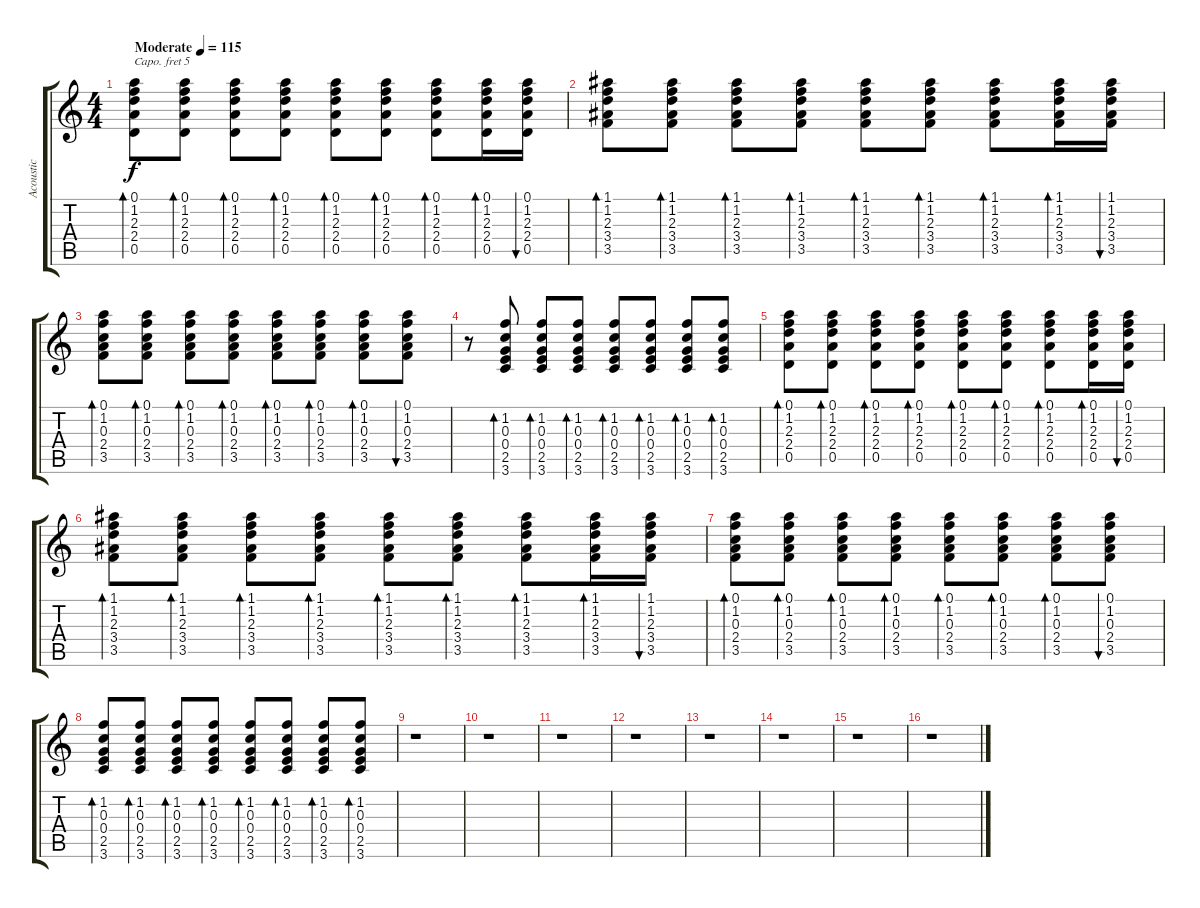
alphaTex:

\track ("Acoustic" "Acoustic") {instrument acousticguitarsteel}
\staff {score tabs}
\capo 5
\tuning (E4 B3 G3 D3 A2 E2) {hide}
\ts (4 4)
\tempo (115 "Moderate")
\clef g2
\ks c
(0.1 1.2 2.3 2.4 0.5).8{bd 30 dy f instrument acousticguitarsteel} (0.1 1.2 2.3 2.4 0.5).8{bd 30} (0.1 1.2 2.3 2.4 0.5).8{bd 30} (0.1 1.2 2.3 2.4 0.5).8{bd 30} (0.1 1.2 2.3 2.4 0.5).8{bd 30} (0.1 1.2 2.3 2.4 0.5).8{bd 30} (0.1 1.2 2.3 2.4 0.5).8{bd 30} (0.1 1.2 2.3 2.4 0.5).16{bd 30} (0.1 1.2 2.3 2.4 0.5).16{bu 30} |
(1.1 1.2 2.3 3.4 3.5).8{bd 30} (1.1 1.2 2.3 3.4 3.5).8{bd 30} (1.1 1.2 2.3 3.4 3.5).8{bd 30} (1.1 1.2 2.3 3.4 3.5).8{bd 30} (1.1 1.2 2.3 3.4 3.5).8{bd 30} (1.1 1.2 2.3 3.4 3.5).8{bd 30} (1.1 1.2 2.3 3.4 3.5).8{bd 30} (1.1 1.2 2.3 3.4 3.5).16{bd 30} (1.1 1.2 2.3 3.4 3.5).16{bu 30} |
(0.1 1.2 0.3 2.4 3.5).8{bd 30} (0.1 1.2 0.3 2.4 3.5).8{bd 30} (0.1 1.2 0.3 2.4 3.5).8{bd 30} (0.1 1.2 0.3 2.4 3.5).8{bd 30} (0.1 1.2 0.3 2.4 3.5).8{bd 30} (0.1 1.2 0.3 2.4 3.5).8{bd 30} (0.1 1.2 0.3 2.4 3.5).8{bd 30} (0.1 1.2 0.3 2.4 3.5).8{bu 30} |
r.8 (1.2 0.3 0.4 2.5 3.6).8{bd 30} (1.2 0.3 0.4 2.5 3.6).8{bd 30} (1.2 0.3 0.4 2.5 3.6).8{bd 30} (1.2 0.3 0.4 2.5 3.6).8{bd 30} (1.2 0.3 0.4 2.5 3.6).8{bd 30} (1.2 0.3 0.4 2.5 3.6).8{bd 30} (1.2 0.3 0.4 2.5 3.6).8{bd 30} |
(0.1 1.2 2.3 2.4 0.5).8{bd 30} (0.1 1.2 2.3 2.4 0.5).8{bd 30} (0.1 1.2 2.3 2.4 0.5).8{bd 30} (0.1 1.2 2.3 2.4 0.5).8{bd 30} (0.1 1.2 2.3 2.4 0.5).8{bd 30} (0.1 1.2 2.3 2.4 0.5).8{bd 30} (0.1 1.2 2.3 2.4 0.5).8{bd 30} (0.1 1.2 2.3 2.4 0.5).16{bd 30} (0.1 1.2 2.3 2.4 0.5).16{bu 30} |
(1.1 1.2 2.3 3.4 3.5).8{bd 30} (1.1 1.2 2.3 3.4 3.5).8{bd 30} (1.1 1.2 2.3 3.4 3.5).8{bd 30} (1.1 1.2 2.3 3.4 3.5).8{bd 30} (1.1 1.2 2.3 3.4 3.5).8{bd 30} (1.1 1.2 2.3 3.4 3.5).8{bd 30} (1.1 1.2 2.3 3.4 3.5).8{bd 30} (1.1 1.2 2.3 3.4 3.5).16{bd 30} (1.1 1.2 2.3 3.4 3.5).16{bu 30} |
(0.1 1.2 0.3 2.4 3.5).8{bd 30} (0.1 1.2 0.3 2.4 3.5).8{bd 30} (0.1 1.2 0.3 2.4 3.5).8{bd 30} (0.1 1.2 0.3 2.4 3.5).8{bd 30} (0.1 1.2 0.3 2.4 3.5).8{bd 30} (0.1 1.2 0.3 2.4 3.5).8{bd 30} (0.1 1.2 0.3 2.4 3.5).8{bd 30} (0.1 1.2 0.3 2.4 3.5).8{bu 30} |
(1.2 0.3 0.4 2.5 3.6).8{bd 30} (1.2 0.3 0.4 2.5 3.6).8{bd 30} (1.2 0.3 0.4 2.5 3.6).8{bd 30} (1.2 0.3 0.4 2.5 3.6).8{bd 30} (1.2 0.3 0.4 2.5 3.6).8{bd 30} (1.2 0.3 0.4 2.5 3.6).8{bd 30} (1.2 0.3 0.4 2.5 3.6).8{bd 30} (1.2 0.3 0.4 2.5 3.6).8{bd 30} |
r.1 |
r.1 |
r.1 |
r.1 |
r.1 |
r.1 |
r.1 |
r.1
